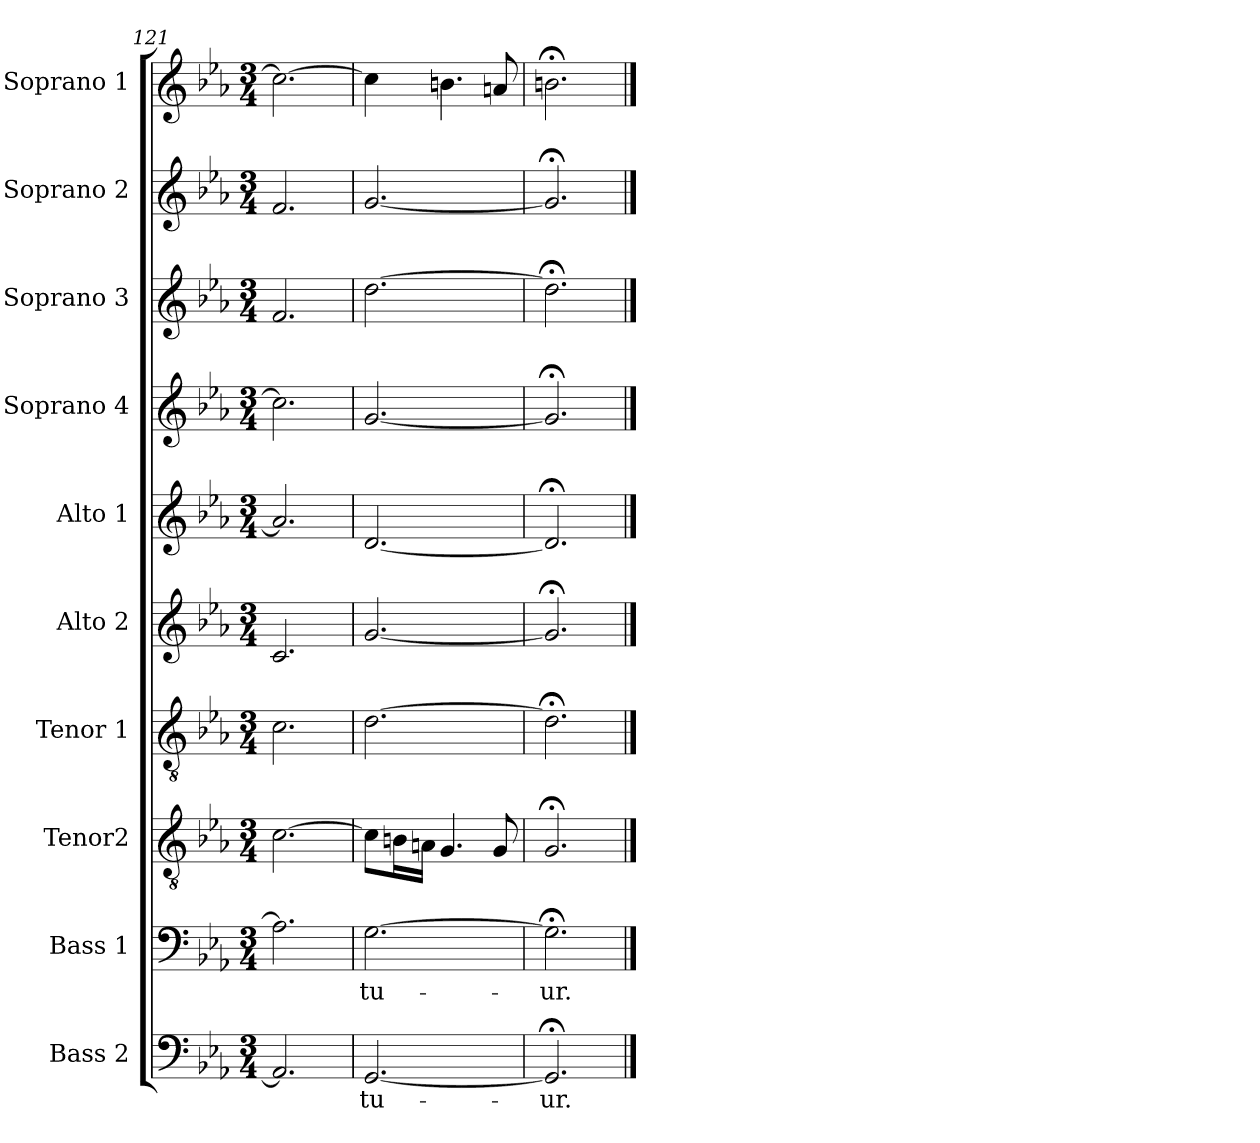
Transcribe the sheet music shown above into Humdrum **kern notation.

**kern	**text	**kern	**text	**kern	**kern	**kern	**kern	**kern	**kern	**kern	**kern
*part10	*part10	*part9	*part9	*part8	*part7	*part6	*part5	*part4	*part3	*part2	*part1
*staff10	*staff10	*staff9	*staff9	*staff8	*staff7	*staff6	*staff5	*staff4	*staff3	*staff2	*staff1
*I"Bass 2	*	*I"Bass 1	*	*I"Tenor2	*I"Tenor 1	*I"Alto 2	*I"Alto 1	*I"Soprano 4	*I"Soprano 3	*I"Soprano 2	*I"Soprano 1
*I'B2	*	*I'B1	*	*I'T2	*I'T1	*I'A2	*I'A1	*I'S4	*I'S3	*I'S2	*I'S1
*clefF4	*	*clefF4	*	*clefGv2	*clefGv2	*clefG2	*clefG2	*clefG2	*clefG2	*clefG2	*clefG2
*k[b-e-a-]	*	*k[b-e-a-]	*	*k[b-e-a-]	*k[b-e-a-]	*k[b-e-a-]	*k[b-e-a-]	*k[b-e-a-]	*k[b-e-a-]	*k[b-e-a-]	*k[b-e-a-]
*E-:	*	*E-:	*	*E-:	*E-:	*E-:	*E-:	*E-:	*E-:	*E-:	*E-:
*M3/4	*	*M3/4	*	*M3/4	*M3/4	*M3/4	*M3/4	*M3/4	*M3/4	*M3/4	*M3/4
=121	=121	=121	=121	=121	=121	=121	=121	=121	=121	=121	=121
2.AA-/]	.	2.A-\]	.	[2.c\	2.c\	2.c/	2.a-/]	2.cc\]	2.f/	2.f/	2.cc\_
!!LO:PB:g=z
=122	=122	=122	=122	=122	=122	=122	=122	=122	=122	=122	=122
[2.GG/	-tu-	[2.G\	-tu-	8c\L]	[2.d\	[2.g/	[2.d/	[2.g/	[2.dd\	[2.g/	4cc\]
.	.	.	.	16Bn\L	.	.	.	.	.	.	.
.	.	.	.	16An\JJ	.	.	.	.	.	.	.
.	.	.	.	4.G/	.	.	.	.	.	.	4.bn\
.	.	.	.	8G/	.	.	.	.	.	.	8an/
=123	=123	=123	=123	=123	=123	=123	=123	=123	=123	=123	=123
2.GG;</]	-ur.	2.G;<\]	-ur.	2.G;</	2.d;<\]	2.g;</]	2.d;</]	2.g;</]	2.dd;<\]	2.g;</]	2.bn;<\
==	==	==	==	==	==	==	==	==	==	==	==
*-	*-	*-	*-	*-	*-	*-	*-	*-	*-	*-	*-
